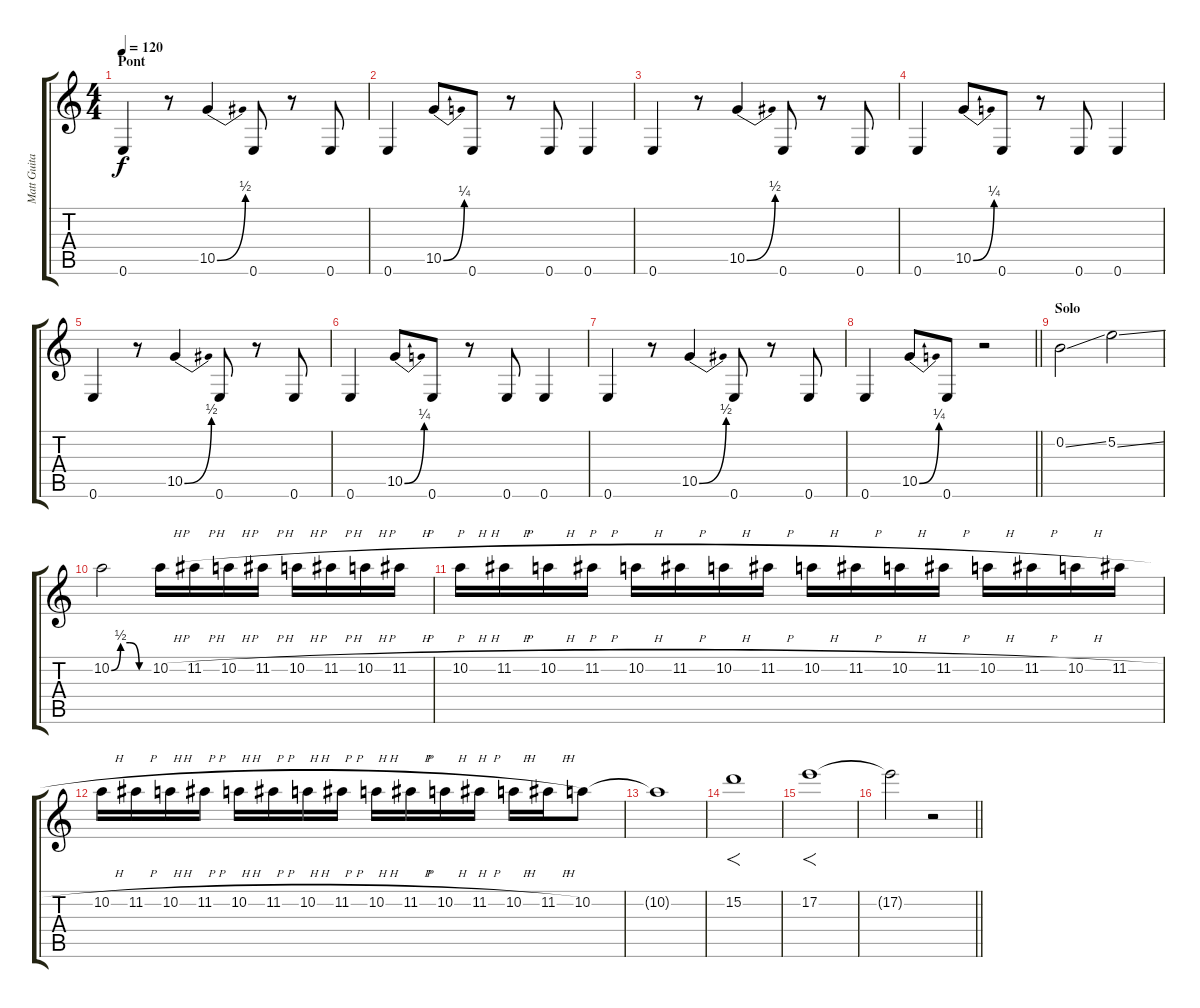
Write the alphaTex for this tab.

\track ("Matt Guitare" "Matt Guita") {instrument distortionguitar}
\staff {score tabs}
\tuning (E4 B3 G3 D3 A2 E2) {hide}
\ts (4 4)
\section ("" "Pont")
\tempo 120
\clef g2
\ks c
0.6.4{dy f} r.8 10.5{be (bend 0 0 60 2)}.4 0.6.8 r.8 0.6.8 |
0.6.4 10.5{be (bend 0 0 60 1)}.8 0.6.8 r.8 0.6.8 0.6.4 |
0.6.4 r.8 10.5{be (bend 0 0 60 2)}.4 0.6.8 r.8 0.6.8 |
0.6.4 10.5{be (bend 0 0 60 1)}.8 0.6.8 r.8 0.6.8 0.6.4 |
0.6.4 r.8 10.5{be (bend 0 0 60 2)}.4 0.6.8 r.8 0.6.8 |
0.6.4 10.5{be (bend 0 0 60 1)}.8 0.6.8 r.8 0.6.8 0.6.4 |
0.6.4 r.8 10.5{be (bend 0 0 60 2)}.4 0.6.8 r.8 0.6.8 |
\barLineRight lightlight
0.6.4 10.5{be (bend 0 0 60 1)}.8 0.6.8 r.2 |
\section ("" "Solo")
0.2{ss}.2{balance 16} 5.2{ss}.2{balance 12} |
10.2{be (custom 0 0 15 2 30 2 45 0 60 0)}.2{balance 10} 10.2{h}.16{balance 8} 11.2{h}.16 10.2{h}.16 11.2{h}.16 10.2{h}.16{balance 6} 11.2{h}.16 10.2{h}.16 11.2{h}.16 |
10.2{h}.16{balance 4} 11.2{h}.16 10.2{h}.16 11.2{h}.16 10.2{h}.16{balance 0} 11.2{h}.16 10.2{h}.16 11.2{h}.16 10.2{h}.16{balance 4} 11.2{h}.16 10.2{h}.16 11.2{h}.16 10.2{h}.16{balance 6} 11.2{h}.16 10.2{h}.16 11.2{h}.16 |
10.2{h}.16{balance 8} 11.2{h}.16 10.2{h}.16 11.2{h}.16 10.2{h}.16{balance 10} 11.2{h}.16 10.2{h}.16 11.2{h}.16 10.2{h}.16{balance 12} 11.2{h}.16 10.2{h}.16 11.2{h}.16 10.2{h}.16 11.2{h}.16 10.2.8{volume 0 balance 16} |
10.2{t}.1 |
15.2.1{f volume 11 balance 5} |
17.2.1{f volume 13 balance 11} |
\barLineRight lightlight
17.2{t}.2 r.2
